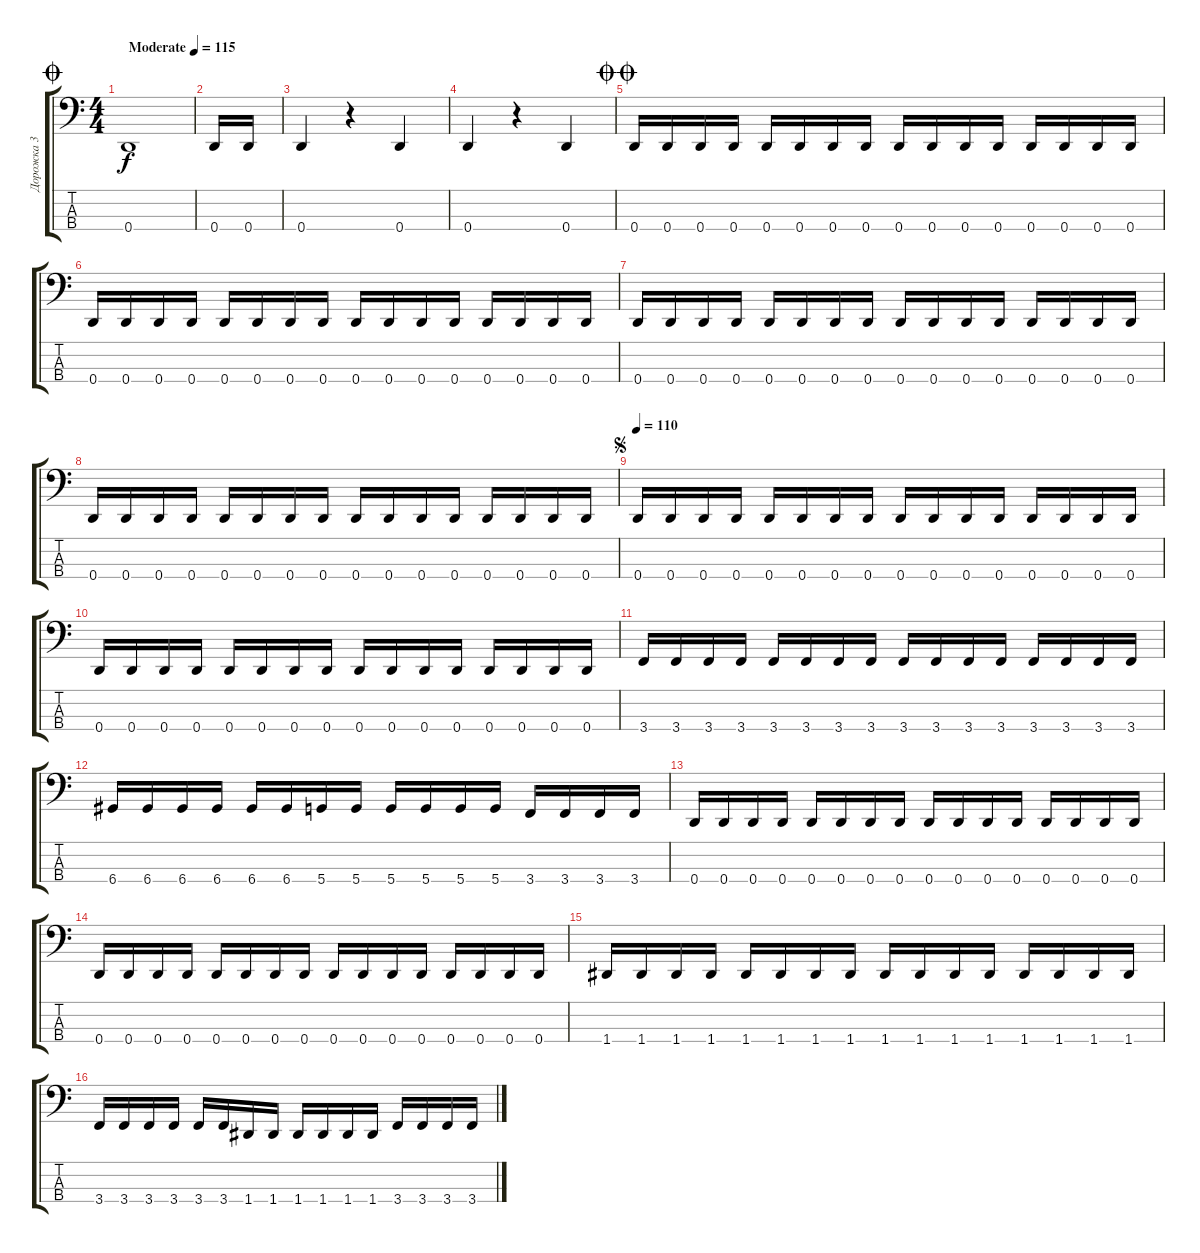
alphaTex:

\track ("Дорожка 3" "Дорожка 3") {instrument acousticguitarsteel}
\staff {score tabs}
\tuning (G3 D3 A2 D1) {hide}
\ts (4 4)
\jump coda
\tempo (115 "Moderate")
\clef f4
\ks c
0.4.1{dy f instrument acousticguitarsteel} |
0.4.16 0.4.16 |
0.4.4 r.4 0.4.4 |
0.4.4 r.4 0.4.4 |
\jump doublecoda
0.4.16 0.4.16 0.4.16 0.4.16 0.4.16 0.4.16 0.4.16 0.4.16 0.4.16 0.4.16 0.4.16 0.4.16 0.4.16 0.4.16 0.4.16 0.4.16 |
0.4.16 0.4.16 0.4.16 0.4.16 0.4.16 0.4.16 0.4.16 0.4.16 0.4.16 0.4.16 0.4.16 0.4.16 0.4.16 0.4.16 0.4.16 0.4.16 |
0.4.16 0.4.16 0.4.16 0.4.16 0.4.16 0.4.16 0.4.16 0.4.16 0.4.16 0.4.16 0.4.16 0.4.16 0.4.16 0.4.16 0.4.16 0.4.16 |
0.4.16 0.4.16 0.4.16 0.4.16 0.4.16 0.4.16 0.4.16 0.4.16 0.4.16 0.4.16 0.4.16 0.4.16 0.4.16 0.4.16 0.4.16 0.4.16 |
\jump segno
\tempo 110
0.4.16 0.4.16 0.4.16 0.4.16 0.4.16 0.4.16 0.4.16 0.4.16 0.4.16 0.4.16 0.4.16 0.4.16 0.4.16 0.4.16 0.4.16 0.4.16 |
0.4.16 0.4.16 0.4.16 0.4.16 0.4.16 0.4.16 0.4.16 0.4.16 0.4.16 0.4.16 0.4.16 0.4.16 0.4.16 0.4.16 0.4.16 0.4.16 |
3.4.16 3.4.16 3.4.16 3.4.16 3.4.16 3.4.16 3.4.16 3.4.16 3.4.16 3.4.16 3.4.16 3.4.16 3.4.16 3.4.16 3.4.16 3.4.16 |
6.4.16 6.4.16 6.4.16 6.4.16 6.4.16 6.4.16 5.4.16 5.4.16 5.4.16 5.4.16 5.4.16 5.4.16 3.4.16 3.4.16 3.4.16 3.4.16 |
0.4.16 0.4.16 0.4.16 0.4.16 0.4.16 0.4.16 0.4.16 0.4.16 0.4.16 0.4.16 0.4.16 0.4.16 0.4.16 0.4.16 0.4.16 0.4.16 |
0.4.16 0.4.16 0.4.16 0.4.16 0.4.16 0.4.16 0.4.16 0.4.16 0.4.16 0.4.16 0.4.16 0.4.16 0.4.16 0.4.16 0.4.16 0.4.16 |
1.4.16 1.4.16 1.4.16 1.4.16 1.4.16 1.4.16 1.4.16 1.4.16 1.4.16 1.4.16 1.4.16 1.4.16 1.4.16 1.4.16 1.4.16 1.4.16 |
3.4.16 3.4.16 3.4.16 3.4.16 3.4.16 3.4.16 1.4.16 1.4.16 1.4.16 1.4.16 1.4.16 1.4.16 3.4.16 3.4.16 3.4.16 3.4.16
